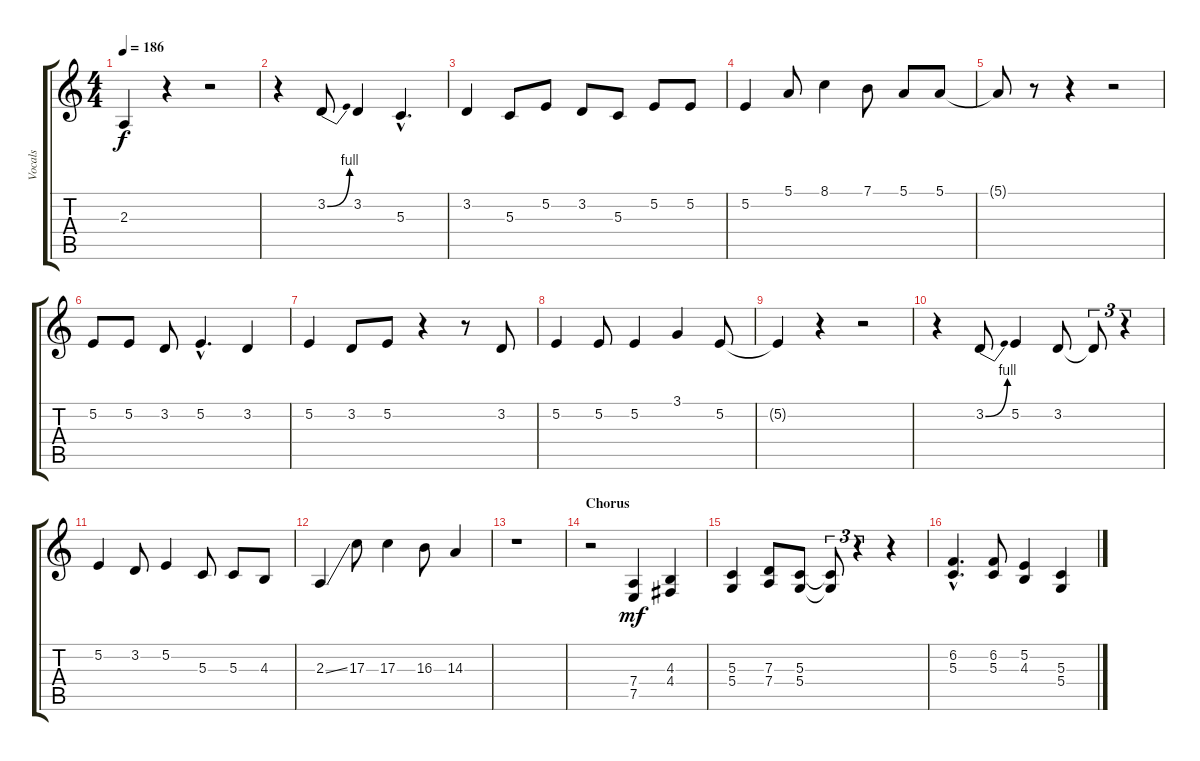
\track ("Vocals" "Vocals") {instrument lead8bassandlead}
\staff {score tabs}
\tuning (E4 B3 G3 D3 A2 E2) {hide}
\ts (4 4)
\tempo 186
\clef g2
\ks c
2.3{t}.4{dy f} r.4 r.2 |
r.4 3.2{be (bend 0 0 60 4)}.8 3.2.4 5.3{hac}.4{d} |
3.2.4 5.3.8 5.2.8 3.2.8 5.3.8 5.2.8 5.2.8 |
5.2.4 5.1.8 8.1.4 7.1.8 5.1.8 5.1.8 |
5.1{t}.8 r.8 r.4 r.2 |
5.2.8 5.2.8 3.2.8 5.2{hac}.4{d} 3.2.4 |
5.2.4 3.2.8 5.2.8 r.4 r.8 3.2.8 |
5.2.4 5.2.8 5.2.4 3.1.4 5.2.8 |
5.2{t}.4 r.4 r.2 |
r.4 3.2{be (bend 0 0 60 4)}.8 5.2.4 3.2.8 3.2{t}.8{tu (3 2)} r.4{tu (3 2)} |
5.2.4 3.2.8 5.2.4 5.3.8 5.3.8 4.3.8 |
2.3{ss}.4 17.3.8 17.3.4 16.3.8 14.3.4 |
r.1 |
\section ("" "Chorus")
r.2 (7.4 7.5).4{dy mf} (4.3 4.4).4 |
(5.3 5.4).4 (7.3 7.4).8 (5.3 5.4).8 (5.3{t} 5.4{t}).8{tu (3 2)} r.4{tu (3 2)} r.4 |
(6.2{hac} 5.3{hac}).4{d} (6.2 5.3).8 (5.2 4.3).4 (5.3 5.4).4
